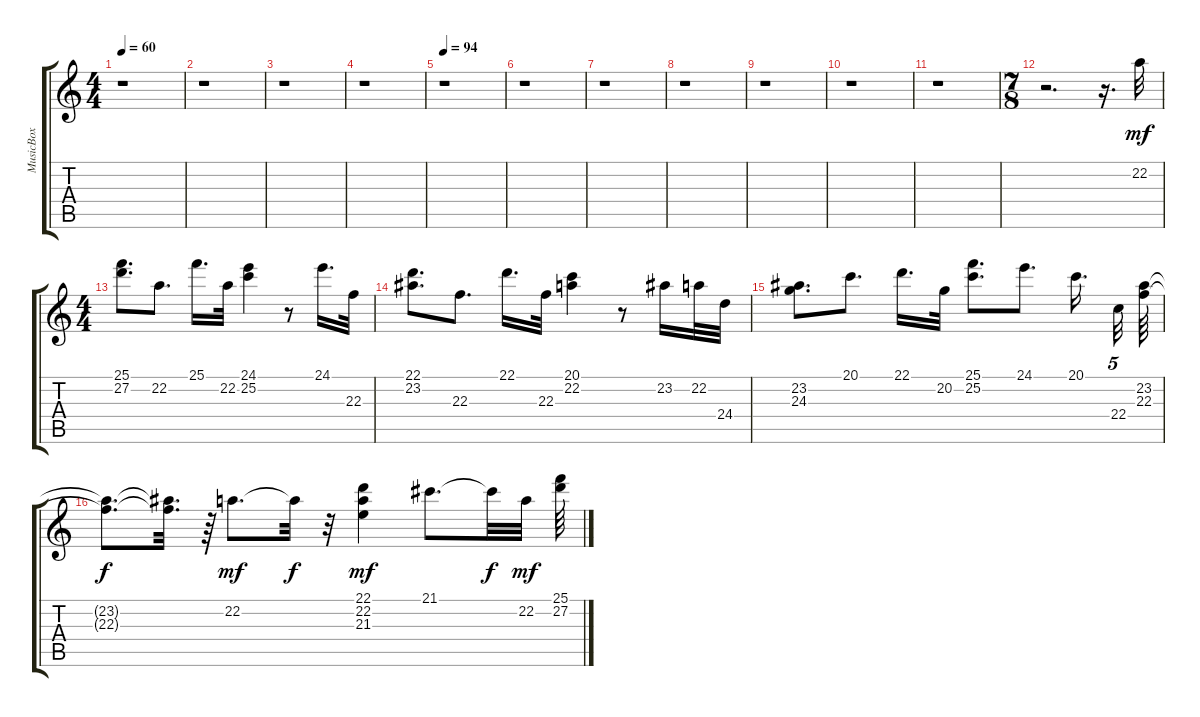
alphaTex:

\track ("MusicBox" "MusicBox") {instrument musicbox}
\staff {score tabs}
\tuning (E4 B3 G3 D3 A2 E2) {hide}
\ts (4 4)
\tempo 60
\clef g2
\ks c
r.1{dy mf instrument musicbox} |
r.1 |
r.1 |
r.1 |
\tempo 94
r.1 |
r.1 |
r.1 |
r.1 |
r.1 |
r.1 |
r.1 |
\ts (7 8)
r.2{d} r.16{d} 22.2.32 |
\ts (4 4)
(25.1 27.2).8{d} 22.2.8{d} 25.1.16{d} 22.2.32 (24.1 25.2).4 r.8 24.1.16{d} 22.3.32 |
(22.1 23.2).8{d} 22.3.8{d} 22.1.16{d} 22.3.32 (20.1 22.2).4 r.8 23.2.16 22.2.32 24.4.32 |
(23.2 24.3).8{d} 20.1.8{d} 22.1.16{d} 20.2.32 (25.1 25.2).8{d} 24.1.8{d} 20.1.16{d} 22.4.32{tu (5 4)} (23.2 22.3).64 |
(23.2{t} 22.3{t}).8{d dy f} (23.2{t} 22.3{t}).32{d} r.64 22.2.8{d dy mf} 22.2{t}.32{dy f} r.32 (22.1 22.2 21.3).4{dy mf} 21.1.8{d} 21.1{t}.32{dy f} 22.2.32{dy mf} (25.1 27.2).64
